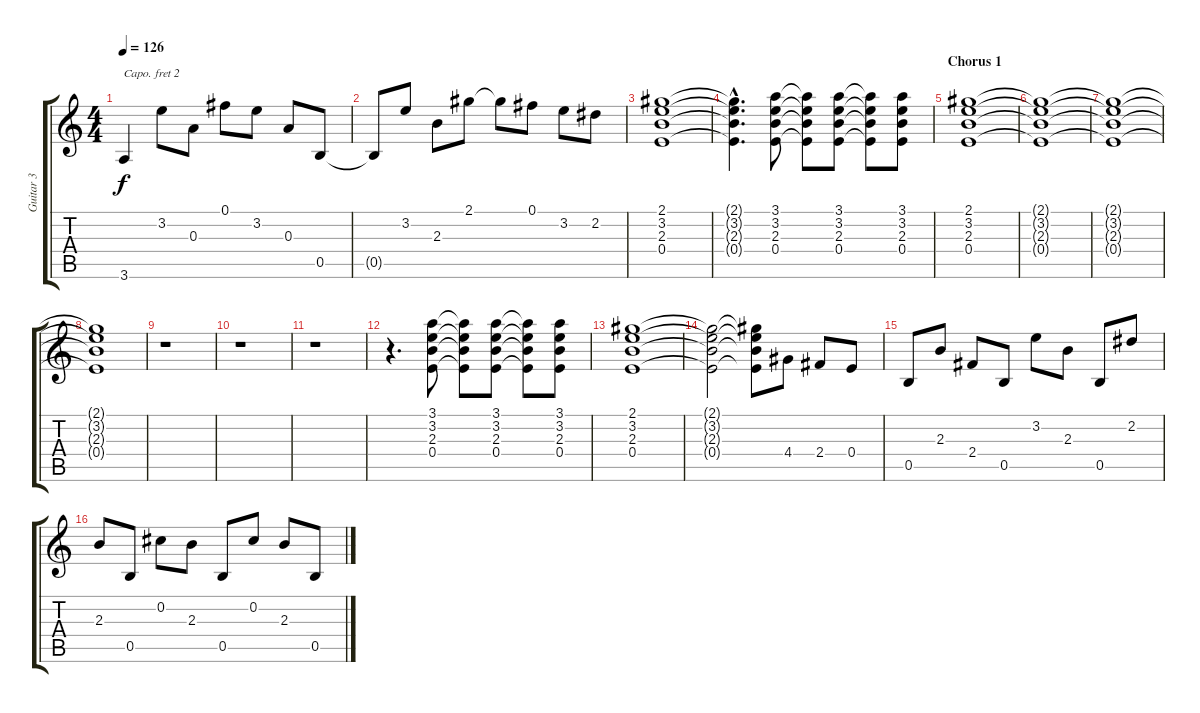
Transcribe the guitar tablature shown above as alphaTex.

\track ("Guitar 3" "Guitar 3") {instrument electricguitarclean}
\staff {score tabs}
\capo 2
\tuning (E4 B3 G3 D3 A2 E2) {hide}
\ts (4 4)
\tempo 126
\clef g2
\ks c
3.6.4{dy f} 3.2.8 0.3.8 0.1.8 3.2.8 0.3.8 0.5.8 |
0.5{t}.8 3.2.8 2.3.8 2.1.8 2.1{t}.8 0.1.8 3.2.8 2.2.8 |
(2.1 3.2 2.3 0.4).1 |
(2.1{hac t} 3.2{hac t} 2.3{hac t} 0.4{hac t}).4{d} (3.1 3.2 2.3 0.4).8 (3.1{t} 3.2{t} 2.3{t} 0.4{t}).8 (3.1 3.2 2.3 0.4).8 (3.1{t} 3.2{t} 2.3{t} 0.4{t}).8 (3.1 3.2 2.3 0.4).8 |
\section ("" "Chorus 1")
(2.1 3.2 2.3 0.4).1{volume 0} |
(2.1{t} 3.2{t} 2.3{t} 0.4{t}).1 |
(2.1{t} 3.2{t} 2.3{t} 0.4{t}).1 |
(2.1{t} 3.2{t} 2.3{t} 0.4{t}).1 |
r.1{volume 13} |
r.1 |
r.1 |
r.4{d} (3.1 3.2 2.3 0.4).8 (3.1{t} 3.2{t} 2.3{t} 0.4{t}).8 (3.1 3.2 2.3 0.4).8 (3.1{t} 3.2{t} 2.3{t} 0.4{t}).8 (3.1 3.2 2.3 0.4).8 |
(2.1 3.2 2.3 0.4).1 |
(2.1{t} 3.2{t} 2.3{t} 0.4{t}).2 (2.1{t} 3.2{t} 2.3{t} 0.4{t}).8 4.4.8 2.4.8 0.4.8 |
0.5.8 2.3.8 2.4.8 0.5.8 3.2.8 2.3.8 0.5.8 2.2.8 |
2.3.8 0.5.8 0.2.8 2.3.8 0.5.8 0.2.8 2.3.8 0.5.8
